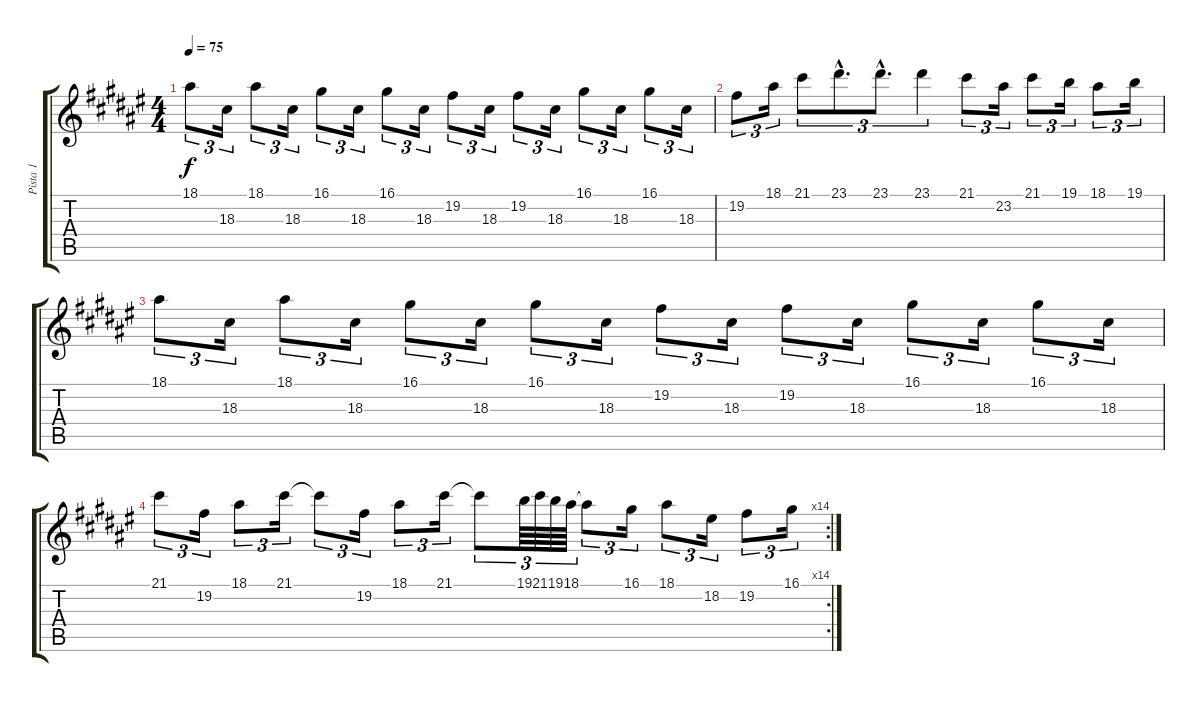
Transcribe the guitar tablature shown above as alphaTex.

\track ("Pista 1" "Pista 1") {instrument brightacousticpiano}
\staff {score tabs}
\tuning (E4 B3 G3 D3 A2 E2) {hide}
\ts (4 4)
\tempo 75
\clef g2
\ks f#
18.1.8{tu (3 2) dy f instrument brightacousticpiano} 18.3.16{tu (3 2)} 18.1.8{tu (3 2)} 18.3.16{tu (3 2)} 16.1.8{tu (3 2)} 18.3.16{tu (3 2)} 16.1.8{tu (3 2)} 18.3.16{tu (3 2)} 19.2.8{tu (3 2)} 18.3.16{tu (3 2)} 19.2.8{tu (3 2)} 18.3.16{tu (3 2)} 16.1.8{tu (3 2)} 18.3.16{tu (3 2)} 16.1.8{tu (3 2)} 18.3.16{tu (3 2)} |
19.2.8{tu (3 2)} 18.1.16{tu (3 2)} 21.1.8{tu (3 2)} 23.1{hac}.8{d tu (3 2)} 23.1{hac}.8{d tu (3 2)} 23.1.4{tu (3 2)} 21.1.8{tu (3 2)} 23.2.16{tu (3 2)} 21.1.8{tu (3 2)} 19.1.16{tu (3 2)} 18.1.8{tu (3 2)} 19.1.16{tu (3 2)} |
18.1.8{tu (3 2)} 18.3.16{tu (3 2)} 18.1.8{tu (3 2)} 18.3.16{tu (3 2)} 16.1.8{tu (3 2)} 18.3.16{tu (3 2)} 16.1.8{tu (3 2)} 18.3.16{tu (3 2)} 19.2.8{tu (3 2)} 18.3.16{tu (3 2)} 19.2.8{tu (3 2)} 18.3.16{tu (3 2)} 16.1.8{tu (3 2)} 18.3.16{tu (3 2)} 16.1.8{tu (3 2)} 18.3.16{tu (3 2)} |
\rc 14
21.1.8{tu (3 2)} 19.2.16{tu (3 2)} 18.1.8{tu (3 2)} 21.1.16{tu (3 2)} 21.1{t}.8{tu (3 2)} 19.2.16{tu (3 2)} 18.1.8{tu (3 2)} 21.1.16{tu (3 2)} 21.1{t}.8{tu (3 2)} 19.1.64{tu (3 2)} 21.1.64{tu (3 2)} 19.1.64{tu (3 2)} 18.1.64{tu (3 2)} 18.1{t}.8{tu (3 2)} 16.1.16{tu (3 2)} 18.1.8{tu (3 2)} 18.2.16{tu (3 2)} 19.2.8{tu (3 2)} 16.1.16{tu (3 2)}
